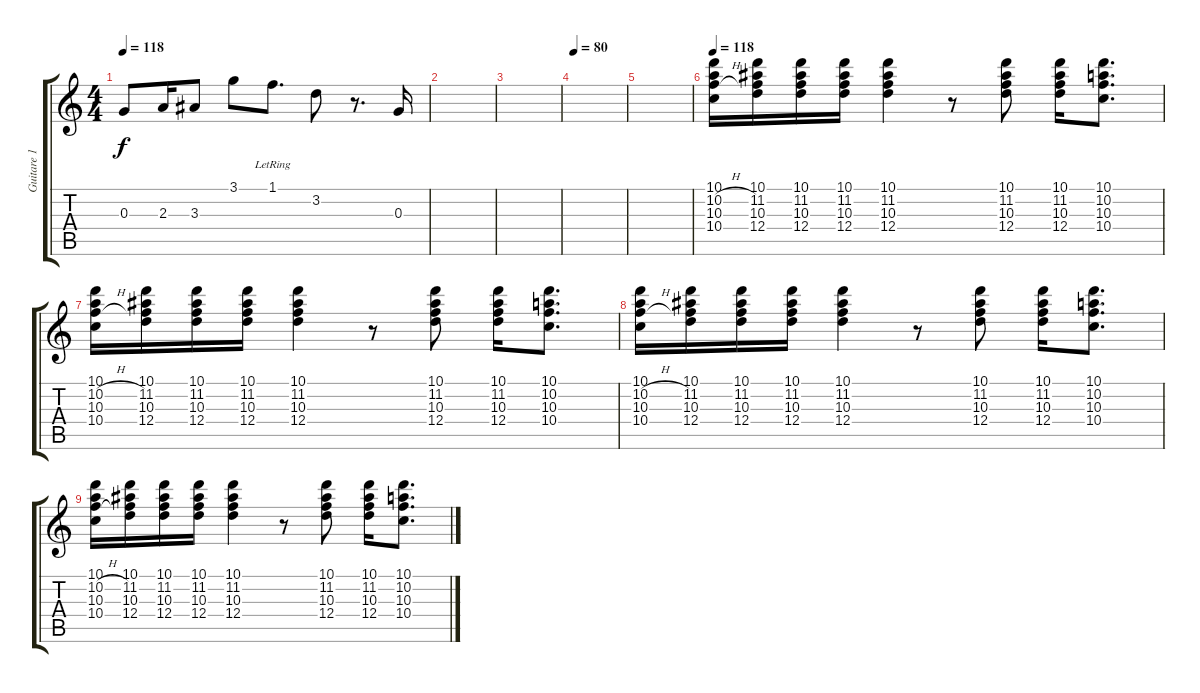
\track ("Guitare 1" "Guitare 1") {instrument electricguitarclean}
\staff {score tabs}
\tuning (E4 B3 G3 D3 A2 E2) {hide}
\ts (4 4)
\tempo 118
\clef g2
\ks c
0.3.8{dy f} 2.3.16 3.3.8 3.1.8 1.1{lr}.8{d} 3.2.8 r.8{d} 0.3.16 |
|
|
\tempo 80
|
|
\tempo 118
(10.1 10.2{h} 10.3{h} 10.4).16 (10.1 11.2 10.3 12.4).16 (10.1 11.2 10.3 12.4).16 (10.1 11.2 10.3 12.4).16 (10.1 11.2 10.3 12.4).4 r.8 (10.1 11.2 10.3 12.4).8 (10.1 11.2 10.3 12.4).16 (10.1 10.2 10.3 10.4).8{d} |
(10.1 10.2{h} 10.3{h} 10.4).16 (10.1 11.2 10.3 12.4).16 (10.1 11.2 10.3 12.4).16 (10.1 11.2 10.3 12.4).16 (10.1 11.2 10.3 12.4).4 r.8 (10.1 11.2 10.3 12.4).8 (10.1 11.2 10.3 12.4).16 (10.1 10.2 10.3 10.4).8{d} |
(10.1 10.2{h} 10.3{h} 10.4).16 (10.1 11.2 10.3 12.4).16 (10.1 11.2 10.3 12.4).16 (10.1 11.2 10.3 12.4).16 (10.1 11.2 10.3 12.4).4 r.8 (10.1 11.2 10.3 12.4).8 (10.1 11.2 10.3 12.4).16 (10.1 10.2 10.3 10.4).8{d} |
(10.1 10.2{h} 10.3{h} 10.4).16 (10.1 11.2 10.3 12.4).16 (10.1 11.2 10.3 12.4).16 (10.1 11.2 10.3 12.4).16 (10.1 11.2 10.3 12.4).4 r.8 (10.1 11.2 10.3 12.4).8 (10.1 11.2 10.3 12.4).16 (10.1 10.2 10.3 10.4).8{d}
